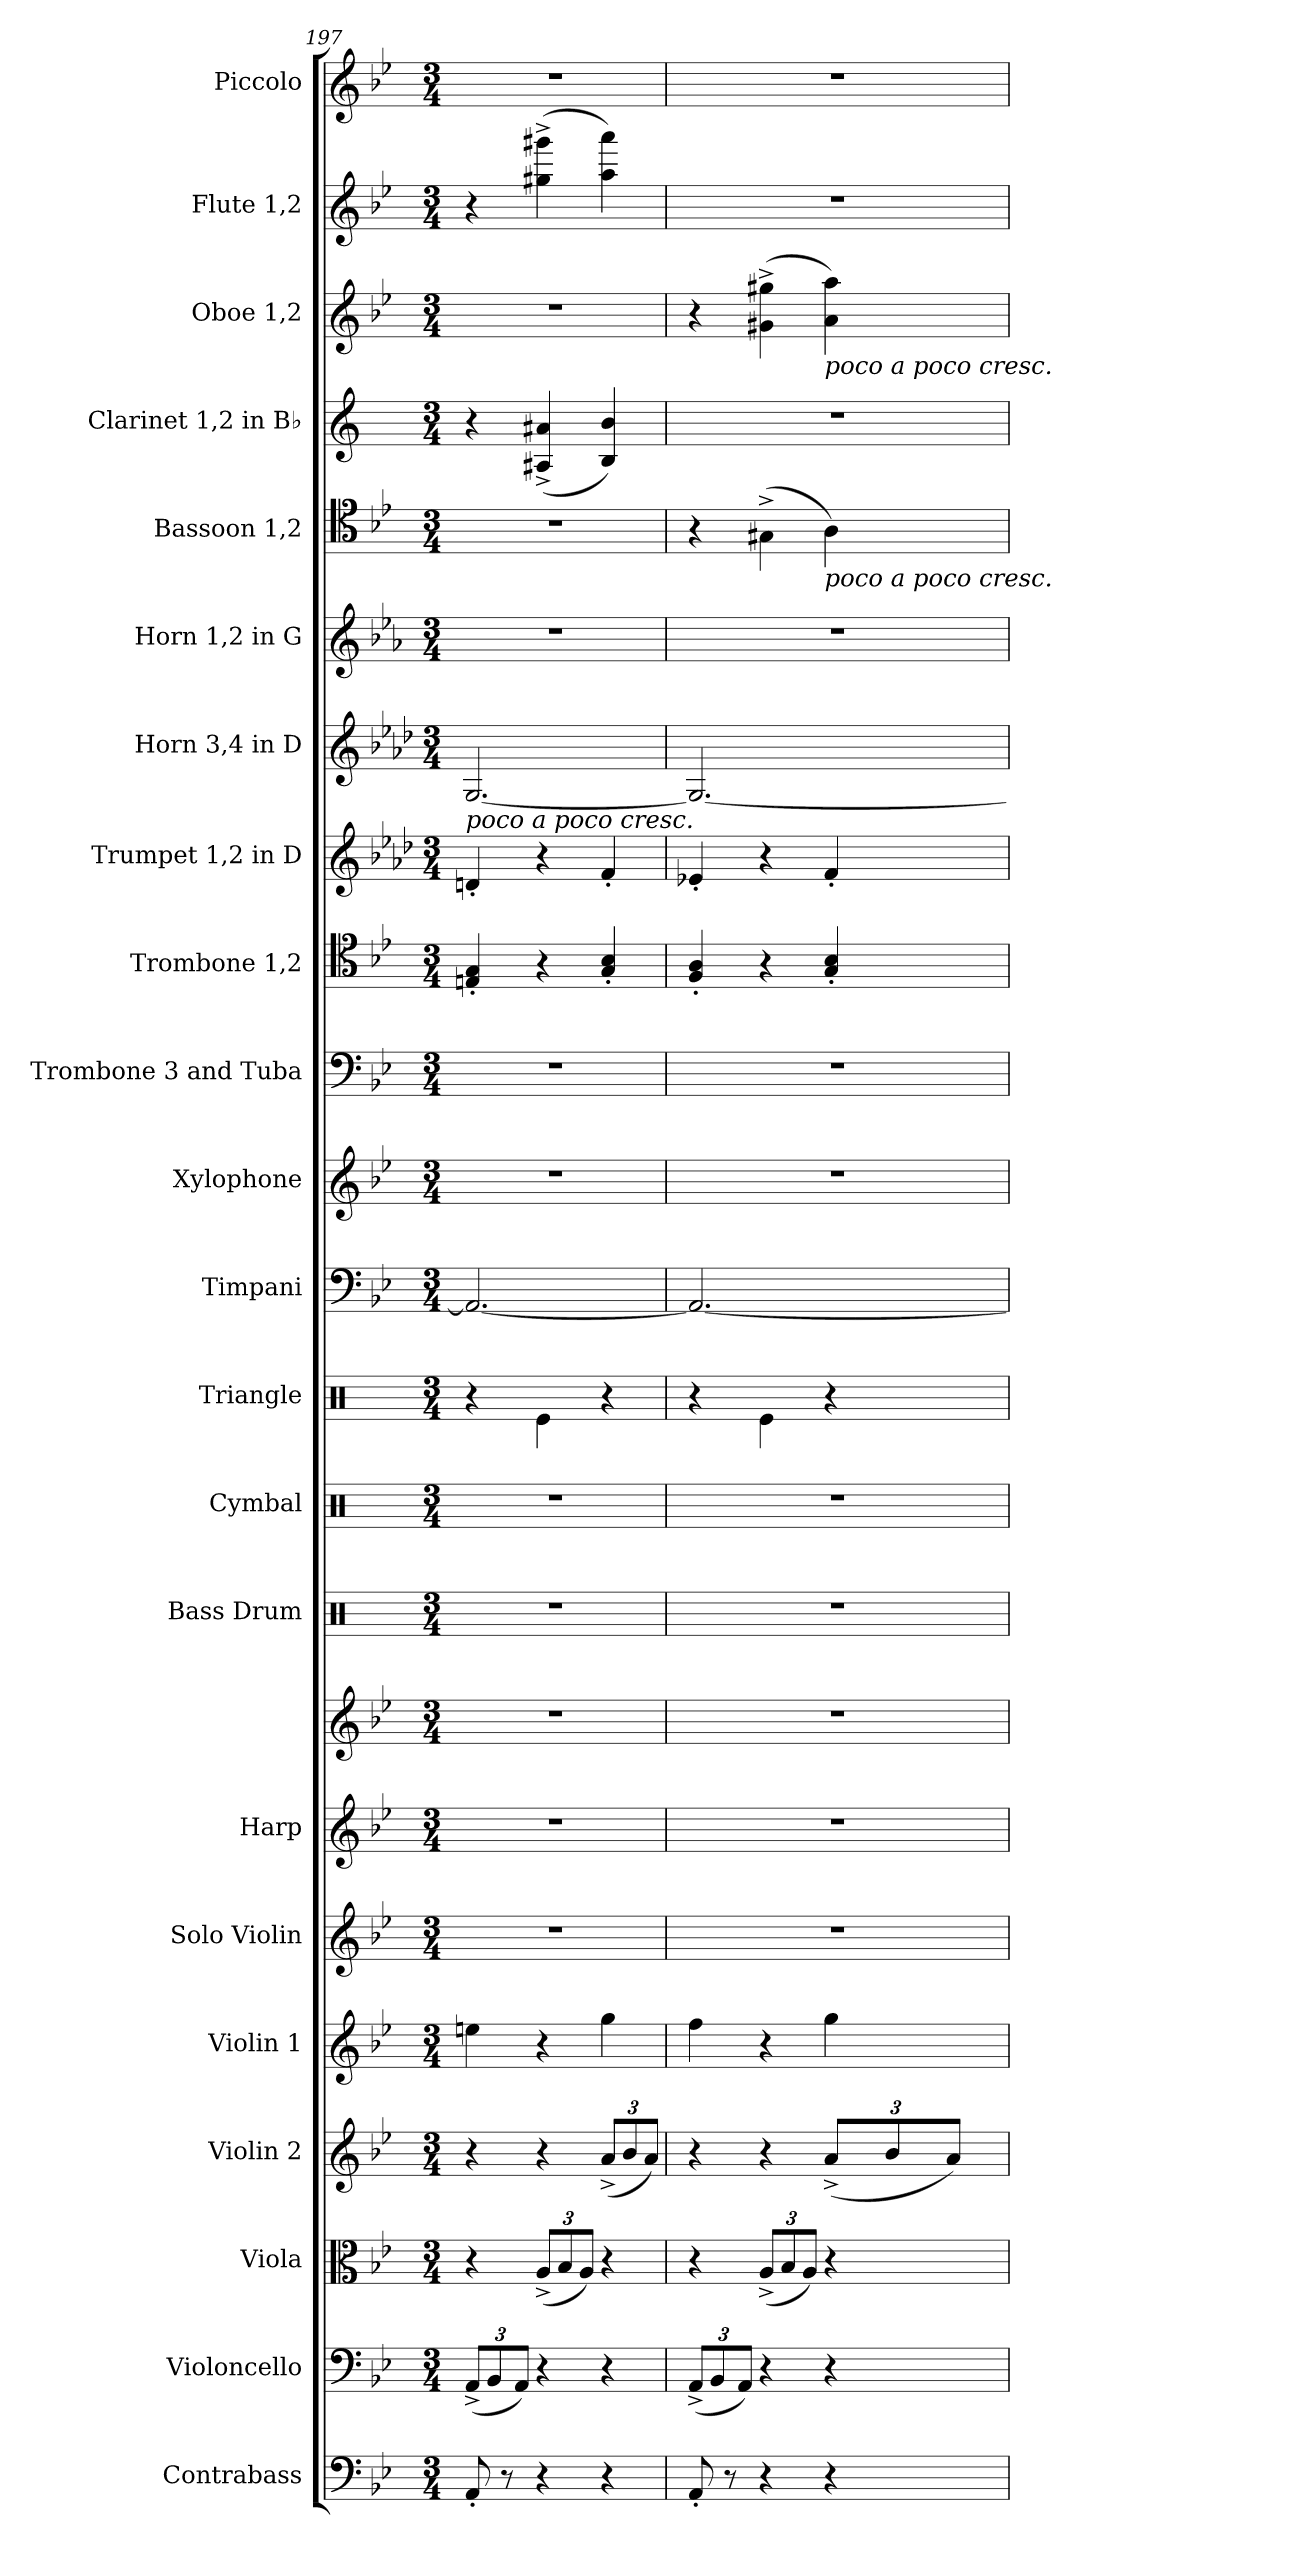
**kern	**kern	**kern	**kern	**kern	**kern	**kern	**kern	**kern	**kern	**kern	**kern	**kern	**kern	**kern	**kern	**kern	**kern	**kern	**kern	**kern	**kern	**kern
*part22	*part21	*part20	*part19	*part18	*part17	*part16	*part16	*part15	*part14	*part13	*part12	*part11	*part10	*part9	*part8	*part7	*part6	*part5	*part4	*part3	*part2	*part1
*staff23	*staff22	*staff21	*staff20	*staff19	*staff18	*staff17	*staff16	*staff15	*staff14	*staff13	*staff12	*staff11	*staff10	*staff9	*staff8	*staff7	*staff6	*staff5	*staff4	*staff3	*staff2	*staff1
*I"Contrabass	*I"Violoncello	*I"Viola	*I"Violin 2	*I"Violin 1	*I"Solo Violin	*I"Harp	*	*I"Bass Drum	*I"Cymbal	*I"Triangle	*I"Timpani	*I"Xylophone	*I"Trombone 3 and Tuba	*I"Trombone 1,2	*I"Trumpet 1,2 in D	*I"Horn 3,4 in D	*I"Horn 1,2 in G	*I"Bassoon 1,2	*I"Clarinet 1,2 in B♭	*I"Oboe 1,2	*I"Flute 1,2	*I"Piccolo
*I'Cb.	*I'Vc.	*I'Vla.	*I'Vln. 2	*I'Vln. 1	*I'Solo Vln.	*I'Hrp.	*	*I'B.D	*I'Cym.	*I'Trgl.	*I'Timp.	*I'Xyl.	*I'Tbn. 3 and Tba.	*I'Tbn. 1,2	*I'Tpt. 1,2 in D	*I'Hn. 3,4 in D	*I'Hn. 1,2 in G	*I'Bsn. 1,2	*I'Cl. 1,2 in B♭	*I'Ob. 1,2	*I'Fl. 1,2	*I'Picc.
*clefF4	*clefF4	*clefC3	*clefG2	*clefG2	*clefG2	*clefG2	*clefG2	*clefX	*clefX	*clefX	*clefF4	*clefG2	*clefF4	*clefC4	*clefG2	*clefG2	*clefG2	*clefC4	*clefG2	*clefG2	*clefG2	*clefG2
*ITrd7c12	*	*	*	*	*	*	*	*	*	*	*	*ITrd-7c-12	*	*	*ITrd-1c-2	*ITrd6c10	*ITrd3c5	*	*ITrd1c2	*	*	*ITrd-7c-12
*k[b-e-]	*k[b-e-]	*k[b-e-]	*k[b-e-]	*k[b-e-]	*k[b-e-]	*k[b-e-]	*k[b-e-]	*k[]	*k[]	*k[]	*k[b-e-]	*k[b-e-]	*k[b-e-]	*k[b-e-]	*k[b-e-]	*k[b-e-]	*k[b-e-]	*k[b-e-]	*k[b-e-]	*k[b-e-]	*k[b-e-]	*k[b-e-]
*M3/4	*M3/4	*M3/4	*M3/4	*M3/4	*M3/4	*M3/4	*M3/4	*M3/4	*M3/4	*M3/4	*M3/4	*M3/4	*M3/4	*M3/4	*M3/4	*M3/4	*M3/4	*M3/4	*M3/4	*M3/4	*M3/4	*M3/4
*	*Xbrackettup	*	*	*	*	*	*	*	*	*	*	*	*	*	*	*	*	*	*	*	*	*
=197	=197	=197	=197	=197	=197	=197	=197	=197	=197	=197	=197	=197	=197	=197	=197	=197	=197	=197	=197	=197	=197	=197
!	!	!	!	!	!	!	!	!	!	!	!	!	!	!	!	!LO:TX:b:i:t=poco a poco cresc.	!	!	!	!	!	!
8AAA'/	(<12AA^/L	4r	4r	4een\	2.r	2.r	2.r	2.r	2.r	4r	2.AA/_	2.r	2.r	4En/' 4G/'	4en'/	[2.AA/	2.r	2.r	4r	2.r	4r	2.r
.	12BB-/	.	.	.	.	.	.	.	.	.	.	.	.	.	.	.	.	.	.	.	.	.
8r	.	.	.	.	.	.	.	.	.	.	.	.	.	.	.	.	.	.	.	.	.	.
.	12AA/J)	.	.	.	.	.	.	.	.	.	.	.	.	.	.	.	.	.	.	.	.	.
*	*	*Xbrackettup	*	*	*	*	*	*	*	*	*	*	*	*	*	*	*	*	*	*	*	*
4r	4r	(<12A^/L	4r	4r	.	.	.	.	.	4Re\	.	.	.	4r	4r	.	.	.	(<4G#X/^ 4g#X/^	.	(>4gg#X\^ 4ggg#X\^	.
.	.	12B-/	.	.	.	.	.	.	.	.	.	.	.	.	.	.	.	.	.	.	.	.
.	.	12A/J)	.	.	.	.	.	.	.	.	.	.	.	.	.	.	.	.	.	.	.	.
*	*	*	*Xbrackettup	*	*	*	*	*	*	*	*	*	*	*	*	*	*	*	*	*	*	*
4r	4r	4r	(<12a^/L	4gg\	.	.	.	.	.	4r	.	.	.	4G/' 4B-/'	4g'/	.	.	.	4A/ 4a/)	.	4aa\ 4aaa\)	.
.	.	.	12b-/	.	.	.	.	.	.	.	.	.	.	.	.	.	.	.	.	.	.	.
.	.	.	12a/J)	.	.	.	.	.	.	.	.	.	.	.	.	.	.	.	.	.	.	.
=198	=198	=198	=198	=198	=198	=198	=198	=198	=198	=198	=198	=198	=198	=198	=198	=198	=198	=198	=198	=198	=198	=198
8AAA'/	(<12AA^/L	4r	4r	4ff\	2.r	2.r	2.r	2.r	2.r	4r	2.AA/_	2.r	2.r	4F/' 4A/'	4fn'/	2.AA/_	2.r	4r	2.r	4r	2.r	2.r
.	12BB-/	.	.	.	.	.	.	.	.	.	.	.	.	.	.	.	.	.	.	.	.	.
8r	.	.	.	.	.	.	.	.	.	.	.	.	.	.	.	.	.	.	.	.	.	.
.	12AA/J)	.	.	.	.	.	.	.	.	.	.	.	.	.	.	.	.	.	.	.	.	.
4r	4r	(<12A^/L	4r	4r	.	.	.	.	.	4Re\	.	.	.	4r	4r	.	.	(>4G#X^\	.	(>4g#X\^ 4gg#X\^	.	.
.	.	12B-/	.	.	.	.	.	.	.	.	.	.	.	.	.	.	.	.	.	.	.	.
.	.	12A/J)	.	.	.	.	.	.	.	.	.	.	.	.	.	.	.	.	.	.	.	.
!	!	!	!	!	!	!	!	!	!	!	!	!	!	!	!	!	!	!	!	!LO:TX:b:i:t=poco a poco cresc.	!	!
!	!	!	!	!	!	!	!	!	!	!	!	!	!	!	!	!	!	!LO:TX:b:i:t=poco a poco cresc.	!	!	!	!
4r	4r	4r	(<12a^/L	4gg\	.	.	.	.	.	4r	.	.	.	4G/' 4B-/'	4g'/	.	.	4A\)	.	4a\ 4aa\)	.	.
.	.	.	12b-/	.	.	.	.	.	.	.	.	.	.	.	.	.	.	.	.	.	.	.
.	.	.	12a/J)	.	.	.	.	.	.	.	.	.	.	.	.	.	.	.	.	.	.	.
=	=	=	=	=	=	=	=	=	=	=	=	=	=	=	=	=	=	=	=	=	=	=
*-	*-	*-	*-	*-	*-	*-	*-	*-	*-	*-	*-	*-	*-	*-	*-	*-	*-	*-	*-	*-	*-	*-
